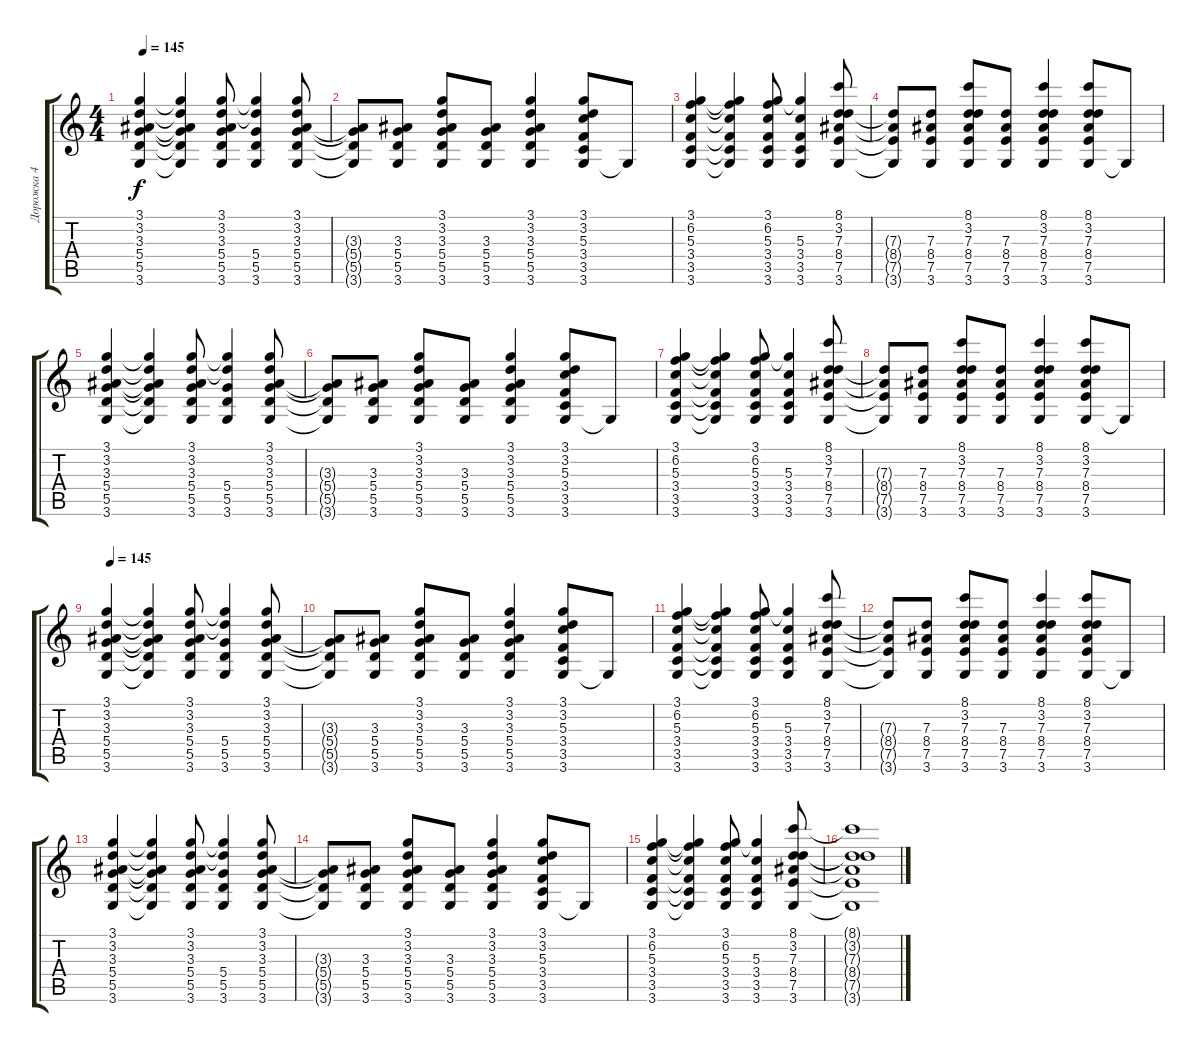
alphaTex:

\track ("Дорожка 4" "Дорожка 4") {instrument acousticguitarsteel}
\staff {score tabs}
\tuning (E4 B3 G3 D3 A2 E2) {hide}
\ts (4 4)
\tempo 145
\clef g2
\ks c
(3.1 3.2 3.3 5.4 5.5 3.6).4{dy f} (3.1{t} 3.2{t} 3.3{t} 5.4{t} 5.5{t} 3.6{t}).4 (3.1 3.2 3.3 5.4 5.5 3.6).8 (3.1{t} 3.2{t} 5.4 5.5 3.6).4 (3.1 3.2 3.3 5.4 5.5 3.6).8 |
(3.3{t} 5.4{t} 5.5{t} 3.6{t}).8 (3.3 5.4 5.5 3.6).8 (3.1 3.2 3.3 5.4 5.5 3.6).8 (3.3 5.4 5.5 3.6).8 (3.1 3.2 3.3 5.4 5.5 3.6).4 (3.1 3.2 5.3 3.4 3.5 3.6).8 3.6{t}.8 |
(3.1 6.2 5.3 3.4 3.5 3.6).4 (3.1{t} 6.2{t} 5.3{t} 3.4{t} 3.5{t} 3.6{t}).4 (3.1 6.2 5.3 3.4 3.5 3.6).8 (3.1{t} 5.3 3.4 3.5 3.6).4 (8.1 3.2 7.3 8.4 7.5 3.6).8 |
(7.3{t} 8.4{t} 7.5{t} 3.6{t}).8 (7.3 8.4 7.5 3.6).8 (8.1 3.2 7.3 8.4 7.5 3.6).8 (7.3 8.4 7.5 3.6).8 (8.1 3.2 7.3 8.4 7.5 3.6).4 (8.1 3.2 7.3 8.4 7.5 3.6).8 3.6{t}.8 |
(3.1 3.2 3.3 5.4 5.5 3.6).4 (3.1{t} 3.2{t} 3.3{t} 5.4{t} 5.5{t} 3.6{t}).4 (3.1 3.2 3.3 5.4 5.5 3.6).8 (3.1{t} 3.2{t} 5.4 5.5 3.6).4 (3.1 3.2 3.3 5.4 5.5 3.6).8 |
(3.3{t} 5.4{t} 5.5{t} 3.6{t}).8 (3.3 5.4 5.5 3.6).8 (3.1 3.2 3.3 5.4 5.5 3.6).8 (3.3 5.4 5.5 3.6).8 (3.1 3.2 3.3 5.4 5.5 3.6).4 (3.1 3.2 5.3 3.4 3.5 3.6).8 3.6{t}.8 |
(3.1 6.2 5.3 3.4 3.5 3.6).4 (3.1{t} 6.2{t} 5.3{t} 3.4{t} 3.5{t} 3.6{t}).4 (3.1 6.2 5.3 3.4 3.5 3.6).8 (3.1{t} 5.3 3.4 3.5 3.6).4 (8.1 3.2 7.3 8.4 7.5 3.6).8 |
(7.3{t} 8.4{t} 7.5{t} 3.6{t}).8 (7.3 8.4 7.5 3.6).8 (8.1 3.2 7.3 8.4 7.5 3.6).8 (7.3 8.4 7.5 3.6).8 (8.1 3.2 7.3 8.4 7.5 3.6).4 (8.1 3.2 7.3 8.4 7.5 3.6).8 3.6{t}.8 |
\tempo 145
(3.1 3.2 3.3 5.4 5.5 3.6).4 (3.1{t} 3.2{t} 3.3{t} 5.4{t} 5.5{t} 3.6{t}).4 (3.1 3.2 3.3 5.4 5.5 3.6).8 (3.1{t} 3.2{t} 5.4 5.5 3.6).4 (3.1 3.2 3.3 5.4 5.5 3.6).8 |
(3.3{t} 5.4{t} 5.5{t} 3.6{t}).8 (3.3 5.4 5.5 3.6).8 (3.1 3.2 3.3 5.4 5.5 3.6).8 (3.3 5.4 5.5 3.6).8 (3.1 3.2 3.3 5.4 5.5 3.6).4 (3.1 3.2 5.3 3.4 3.5 3.6).8 3.6{t}.8 |
(3.1 6.2 5.3 3.4 3.5 3.6).4 (3.1{t} 6.2{t} 5.3{t} 3.4{t} 3.5{t} 3.6{t}).4 (3.1 6.2 5.3 3.4 3.5 3.6).8 (3.1{t} 5.3 3.4 3.5 3.6).4 (8.1 3.2 7.3 8.4 7.5 3.6).8 |
(7.3{t} 8.4{t} 7.5{t} 3.6{t}).8 (7.3 8.4 7.5 3.6).8 (8.1 3.2 7.3 8.4 7.5 3.6).8 (7.3 8.4 7.5 3.6).8 (8.1 3.2 7.3 8.4 7.5 3.6).4 (8.1 3.2 7.3 8.4 7.5 3.6).8 3.6{t}.8 |
(3.1 3.2 3.3 5.4 5.5 3.6).4 (3.1{t} 3.2{t} 3.3{t} 5.4{t} 5.5{t} 3.6{t}).4 (3.1 3.2 3.3 5.4 5.5 3.6).8 (3.1{t} 3.2{t} 5.4 5.5 3.6).4 (3.1 3.2 3.3 5.4 5.5 3.6).8 |
(3.3{t} 5.4{t} 5.5{t} 3.6{t}).8 (3.3 5.4 5.5 3.6).8 (3.1 3.2 3.3 5.4 5.5 3.6).8 (3.3 5.4 5.5 3.6).8 (3.1 3.2 3.3 5.4 5.5 3.6).4 (3.1 3.2 5.3 3.4 3.5 3.6).8 3.6{t}.8 |
(3.1 6.2 5.3 3.4 3.5 3.6).4 (3.1{t} 6.2{t} 5.3{t} 3.4{t} 3.5{t} 3.6{t}).4 (3.1 6.2 5.3 3.4 3.5 3.6).8 (3.1{t} 5.3 3.4 3.5 3.6).4 (8.1 3.2 7.3 8.4 7.5 3.6).8 |
(8.1{t} 3.2{t} 7.3{t} 8.4{t} 7.5{t} 3.6{t}).1
